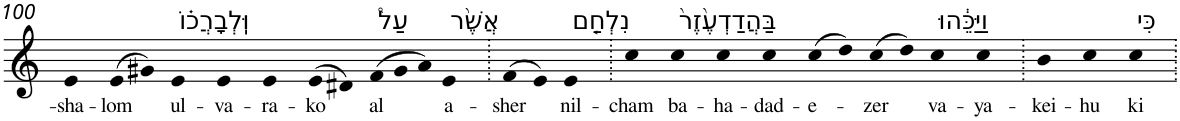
**kern	**text
*part1	*part1
*staff1	*staff1
*I"Piano	*
*I'Pno	*
!!LO:PB:g=z
*clefG2	*
*k[]	*
=100	=100
!	!LO:LY:b
4e	-sha-
!	!LO:LY:b
(>8e	-lom
8g#X)	.
!LO:TX:a:t=וּֽלְבָרֲכ֗וֹ	!
!	!LO:LY:b
4e	ul-
!	!LO:LY:b
4e	-va-
!	!LO:LY:b
4e	-ra-
!	!LO:LY:b
(>8e	-ko
8d#X)	.
*Xtuplet	*
!LO:TX:a:t=עַל֩	!
!	!LO:LY:b
(>12f	al
12g#	.
12a)	.
!LO:TX:a:t=אֲשֶׁ֨ר	!
!	!LO:LY:b
4e	a-
=101.	=101.
!	!LO:LY:b
(>8f	-sher
8e)	.
!LO:TX:a:t=נִלְחַ֤ם	!
!	!LO:LY:b
4e	nil-
=102.	=102.
!	!LO:LY:b
4cc	-cham
!LO:TX:a:t=בַּהֲדַדְעֶ֙זֶר֙	!
!	!LO:LY:b
4cc	ba-
!	!LO:LY:b
4cc	-ha-
!	!LO:LY:b
4cc	-dad-
!	!LO:LY:b
(>8cc	-e-
8dd)	.
!	!LO:LY:b
(>8cc	-zer
8dd)	.
!LO:TX:a:t=וַיַּכֵּ֔הוּ	!
!	!LO:LY:b
4cc	va-
!	!LO:LY:b
4cc	-ya-
=103.	=103.
!	!LO:LY:b
4b	-kei-
!	!LO:LY:b
4cc	-hu
!LO:TX:a:t=כִּי	!
!	!LO:LY:b
4cc	ki
=.	=.
*-	*-
